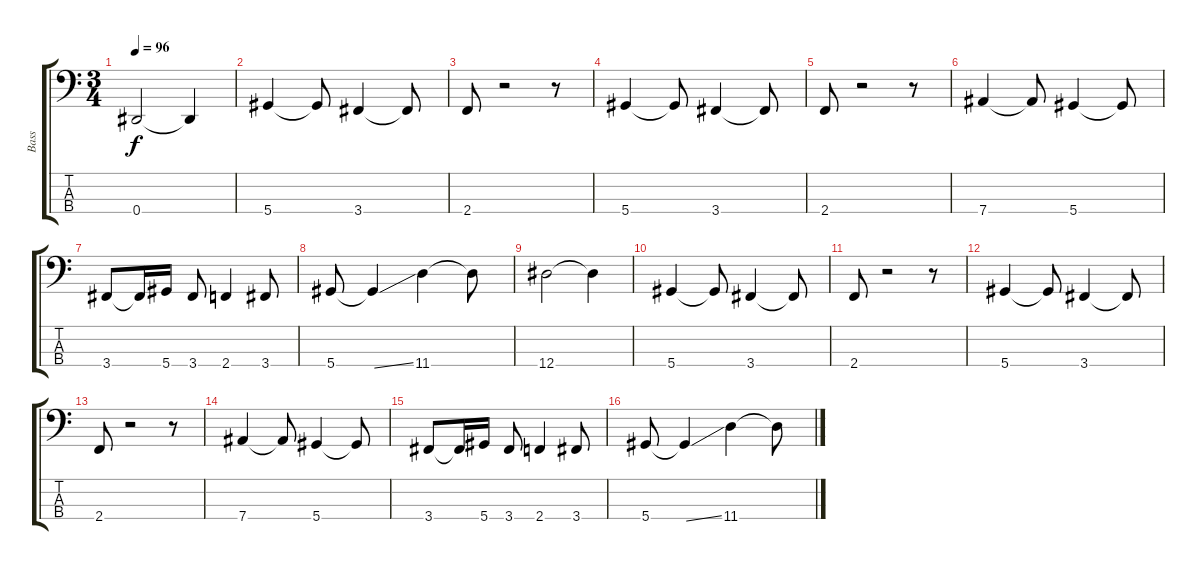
\track ("Bass" "Bass") {instrument electricbassfinger}
\staff {score tabs}
\tuning (Gb2 Db2 Ab1 Eb1) {hide}
\ts (3 4)
\tempo 96
\clef f4
\ks c
0.4.2{dy f} 0.4{t}.4 |
5.4.4 5.4{t}.8 3.4.4 3.4{t}.8 |
2.4.8 r.2 r.8 |
5.4.4 5.4{t}.8 3.4.4 3.4{t}.8 |
2.4.8 r.2 r.8 |
7.4.4 7.4{t}.8 5.4.4 5.4{t}.8 |
3.4.8 3.4{t}.16 5.4.16 3.4.8 2.4.4 3.4.8 |
5.4.8 5.4{ss t}.4 11.4.4 11.4{t}.8 |
12.4.2 12.4{t}.4 |
5.4.4 5.4{t}.8 3.4.4 3.4{t}.8 |
2.4.8 r.2 r.8 |
5.4.4 5.4{t}.8 3.4.4 3.4{t}.8 |
2.4.8 r.2 r.8 |
7.4.4 7.4{t}.8 5.4.4 5.4{t}.8 |
3.4.8 3.4{t}.16 5.4.16 3.4.8 2.4.4 3.4.8 |
5.4.8 5.4{ss t}.4 11.4.4 11.4{t}.8
